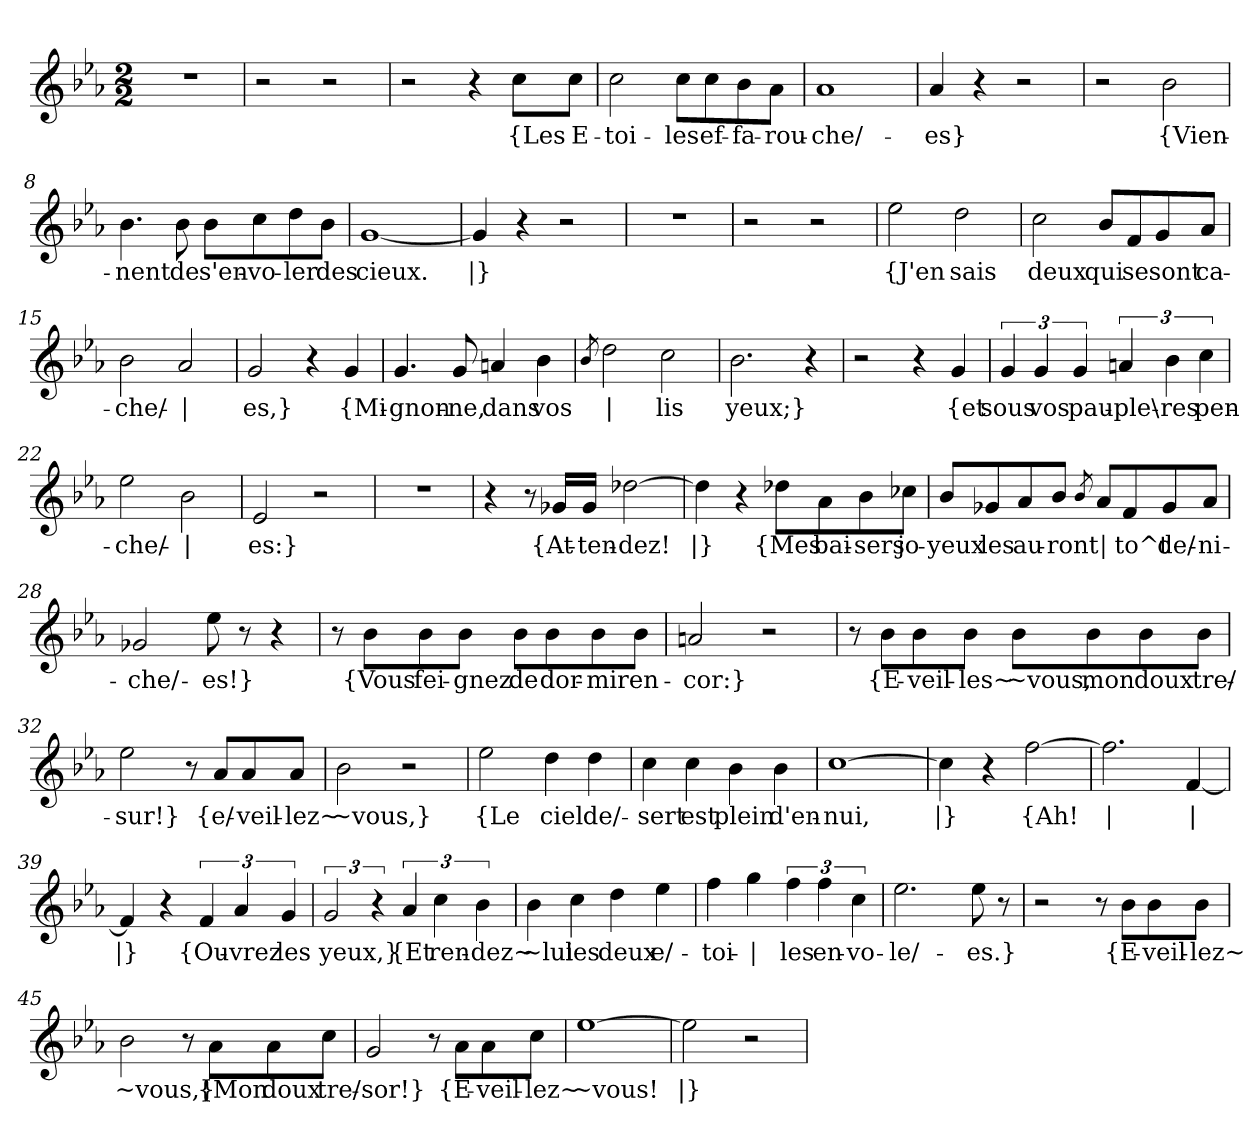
**kern	**text
*part1	*part1
*staff1	*staff1
*clefG2	*
*k[b-e-a-]	*
*M2/2	*
=1	=1
1r	.
=2	=2
2r	.
2r	.
=3	=3
2r	.
4r	.
!	!LO:LY:b
8cc\L	{Les
!	!LO:LY:b
8cc\J	E-
=4	=4
!	!LO:LY:b
2cc\	-toi-
!	!LO:LY:b
8cc\L	-les
!	!LO:LY:b
8cc\	ef-
!	!LO:LY:b
8b-\	-fa-
!	!LO:LY:b
8a-\J	-rou-
=5	=5
!	!LO:LY:b
1a-	-che/-
=6	=6
!	!LO:LY:b
4a-/	-es}
4r	.
2r	.
=7	=7
2r	.
!	!LO:LY:b
2b-\	{Vien-
=8	=8
!	!LO:LY:b
4.b-\	-nent
!	!LO:LY:b
8b-\	de
!	!LO:LY:b
8b-\L	s'en-
!	!LO:LY:b
8cc\	-vo-
!	!LO:LY:b
8dd\	-ler
!	!LO:LY:b
8b-\J	des
!!LO:LB:g=z
=9	=9
!	!LO:LY:b
[1g	cieux.
=10	=10
!	!LO:LY:b
4g/]	|}
4r	.
2r	.
=11	=11
1r	.
=12	=12
2r	.
2r	.
=13	=13
!	!LO:LY:b
2ee-\	{J'en
!	!LO:LY:b
2dd\	sais
=14	=14
!	!LO:LY:b
2cc\	deux
!	!LO:LY:b
8b-/L	qui
!	!LO:LY:b
8f/	se
!	!LO:LY:b
8g/	sont
!	!LO:LY:b
8a-/J	ca-
=15	=15
!	!LO:LY:b
2b-\	-che/-
!	!LO:LY:b
2a-/	|
=16	=16
!	!LO:LY:b
2g/	-es,}
4r	.
!	!LO:LY:b
4g/	{Mi-
!!LO:LB:g=z
=17	=17
!	!LO:LY:b
4.g/	-gnon-
!	!LO:LY:b
8g/	-ne,
!	!LO:LY:b
4an/	dans
!	!LO:LY:b
4b-\	vos
=18	=18
8qb-/	.
!	!LO:LY:b
2dd\	|
!	!LO:LY:b
2cc\	-lis
=19	=19
!	!LO:LY:b
2.b-\	yeux;}
4r	.
=20	=20
2r	.
4r	.
!	!LO:LY:b
4g/	{et
=21	=21
!	!LO:LY:b
6g/	sous
!	!LO:LY:b
6g/	vos
!	!LO:LY:b
6g/	pau-
!	!LO:LY:b
6an/	-ple\-
!	!LO:LY:b
6b-\	-res
!	!LO:LY:b
6cc\	pen-
=22	=22
!	!LO:LY:b
2ee-\	-che/-
!	!LO:LY:b
2b-\	|
=23	=23
!	!LO:LY:b
2e-/	-es:}
2r	.
=24	=24
1r	.
!!LO:LB:g=z
=25	=25
4r	.
8r	.
!	!LO:LY:b
16g-X/LL	{At-
!	!LO:LY:b
16g-/JJ	-ten-
!	!LO:LY:b
[2dd-X\	-dez!
=26	=26
!	!LO:LY:b
4dd-\]	|}
4r	.
!	!LO:LY:b
8dd-X\L	{Mes
!	!LO:LY:b
8a-\	bai-
!	!LO:LY:b
8b-\	-sers
!	!LO:LY:b
8cc-X\J	jo-
=27	=27
!	!LO:LY:b
8b-/L	-yeux
!	!LO:LY:b
8g-X/	les
!	!LO:LY:b
8a-/	au-
!	!LO:LY:b
8b-/J	-ront
8qb-/	.
!	!LO:LY:b
8a-/L	|
!	!LO:LY:b
8f/	-to^t
!	!LO:LY:b
8g-/	de/-
!	!LO:LY:b
8a-/J	-ni-
=28	=28
!	!LO:LY:b
2g-X/	-che/-
!	!LO:LY:b
8ee-\	-es!}
8r	.
4r	.
!!LO:LB:g=z
=29	=29
8r	.
!	!LO:LY:b
8b-\L	{Vous
!	!LO:LY:b
8b-\	fei-
!	!LO:LY:b
8b-\J	-gnez
!	!LO:LY:b
8b-\L	de
!	!LO:LY:b
8b-\	dor-
!	!LO:LY:b
8b-\	-mir
!	!LO:LY:b
8b-\J	en-
=30	=30
!	!LO:LY:b
2an/	-cor:}
2r	.
=31	=31
8r	.
!	!LO:LY:b
8b-\L	{E-
!	!LO:LY:b
8b-\	-veil-
!	!LO:LY:b
8b-\J	-les~
!	!LO:LY:b
8b-\L	~vous,
!	!LO:LY:b
8b-\	mon
!	!LO:LY:b
8b-\	doux
!	!LO:LY:b
8b-\J	tre/-
!!LO:LB:g=z
=32	=32
!	!LO:LY:b
2ee-\	-sur!}
8r	.
!	!LO:LY:b
8a-/L	{e/-
!	!LO:LY:b
8a-/	-veil-
!	!LO:LY:b
8a-/J	-lez~
=33	=33
!	!LO:LY:b
2b-\	~vous,}
2r	.
=34	=34
!	!LO:LY:b
2ee-\	{Le
!	!LO:LY:b
4dd\	ciel
!	!LO:LY:b
4dd\	de/-
=35	=35
!	!LO:LY:b
4cc\	-sert
!	!LO:LY:b
4cc\	est
!	!LO:LY:b
4b-\	plein
!	!LO:LY:b
4b-\	d'en-
=36	=36
!	!LO:LY:b
[1cc	-nui,
=37	=37
!	!LO:LY:b
4cc\]	|}
4r	.
!	!LO:LY:b
[2ff\	{Ah!
=38	=38
!	!LO:LY:b
2.ff\]	|
!	!LO:LY:b
[4f/	|
!!LO:LB:g=z
=39	=39
!	!LO:LY:b
4f/]	|}
4r	.
!	!LO:LY:b
6f/	{Ou-
!	!LO:LY:b
6a-/	-vrez
!	!LO:LY:b
6g/	les
=40	=40
!	!LO:LY:b
3g/	yeux,}
6r	.
!	!LO:LY:b
6a-/	{Et
!	!LO:LY:b
6cc\	ren-
!	!LO:LY:b
6b-\	-dez~
=41	=41
!	!LO:LY:b
4b-\	~lui
!	!LO:LY:b
4cc\	les
!	!LO:LY:b
4dd\	deux
!	!LO:LY:b
4ee-\	e/-
=42	=42
!	!LO:LY:b
4ff\	-toi-
!	!LO:LY:b
4gg\	|
!	!LO:LY:b
6ff\	-les
!	!LO:LY:b
6ff\	en-
!	!LO:LY:b
6cc\	-vo-
=43	=43
!	!LO:LY:b
2.ee-\	-le/-
!	!LO:LY:b
8ee-\	-es.}
8r	.
!!LO:LB:g=z
=44	=44
2r	.
8r	.
!	!LO:LY:b
8b-\L	{E-
!	!LO:LY:b
8b-\	-veil-
!	!LO:LY:b
8b-\J	-lez~
=45	=45
!	!LO:LY:b
2b-\	~vous,}
8r	.
!	!LO:LY:b
8a-\L	{Mon
!	!LO:LY:b
8a-\	doux
!	!LO:LY:b
8cc\J	tre/-
=46	=46
!	!LO:LY:b
2g/	-sor!}
8r	.
!	!LO:LY:b
8a-\L	{E-
!	!LO:LY:b
8a-\	-veil-
!	!LO:LY:b
8cc\J	-lez~
=47	=47
!	!LO:LY:b
[1ee-	~vous!
=48	=48
!	!LO:LY:b
2ee-\]	|}
2r	.
=	=
*-	*-
